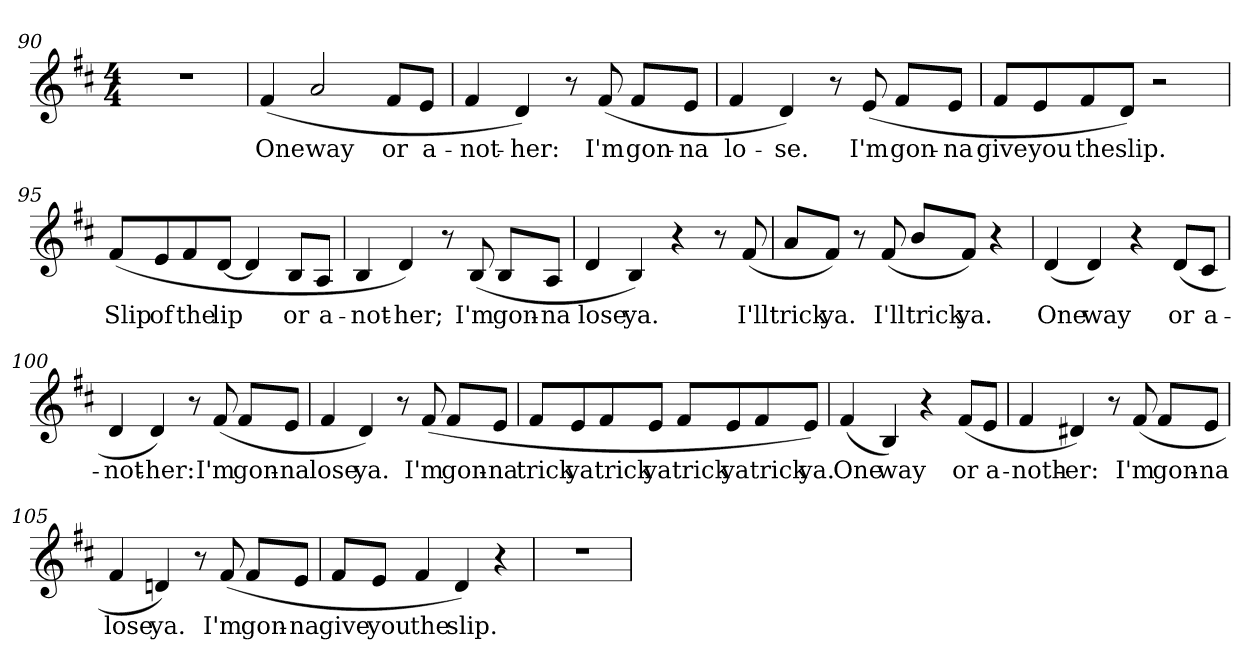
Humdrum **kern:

**kern	**text
*part1	*part1
*staff1	*staff1
*clefG2	*
*k[f#c#]	*
*D:	*
*M4/4	*
=90	=90
1r	.
=91	=91
!	!LO:LY:b:color=#000000
(4f#i/	One
!	!LO:LY:b:color=#000000
2ai/	way
!	!LO:LY:b:color=#000000
8f#i/L	or
!	!LO:LY:b:color=#000000
8ei/J	a-
!!LO:LB:g=z
=92	=92
!	!LO:LY:b:color=#000000
4f#i/	-not-
!	!LO:LY:b:color=#000000
4di/)	-her:
8r	.
!	!LO:LY:b:color=#000000
(8f#i/	I'm
!	!LO:LY:b:color=#000000
8f#i/L	gon-
!	!LO:LY:b:color=#000000
8ei/J	-na
=93	=93
!	!LO:LY:b:color=#000000
4f#i/	lo-
!	!LO:LY:b:color=#000000
4di/)	-se.
8r	.
!	!LO:LY:b:color=#000000
(8ei/	I'm
!	!LO:LY:b:color=#000000
8f#i/L	gon-
!	!LO:LY:b:color=#000000
8ei/J	-na
=94	=94
!	!LO:LY:b:color=#000000
8f#i/L	give
!	!LO:LY:b:color=#000000
8ei/	you
!	!LO:LY:b:color=#000000
8f#i/	the
!	!LO:LY:b:color=#000000
8di/J)	slip.
2r	.
=95	=95
!	!LO:LY:b:color=#000000
(8f#i/L	Slip
!	!LO:LY:b:color=#000000
8ei/	of
!	!LO:LY:b:color=#000000
8f#i/	the
!	!LO:LY:b:color=#000000
[8di/J	lip
4di/]	.
!	!LO:LY:b:color=#000000
8Bi/L	or
!	!LO:LY:b:color=#000000
8Ai/J	a-
!!LO:LB:g=z
=96	=96
!	!LO:LY:b:color=#000000
4Bi/	-not-
!	!LO:LY:b:color=#000000
4di/)	-her;
8r	.
!	!LO:LY:b:color=#000000
(8Bi/	I'm
!	!LO:LY:b:color=#000000
8Bi/L	gon-
!	!LO:LY:b:color=#000000
8Ai/J	-na
=97	=97
!	!LO:LY:b:color=#000000
4di/	lose
!	!LO:LY:b:color=#000000
4Bi/)	ya.
4r	.
8r	.
!	!LO:LY:b:color=#000000
(8f#i/	I'll
=98	=98
!	!LO:LY:b:color=#000000
8ai/L	trick
!	!LO:LY:b:color=#000000
8f#i/J)	ya.
8r	.
!	!LO:LY:b:color=#000000
(8f#i/	I'll
!	!LO:LY:b:color=#000000
8bi/L	trick
!	!LO:LY:b:color=#000000
8f#i/J)	ya.
4r	.
=99	=99
!	!LO:LY:b:color=#000000
(4di/	One
!	!LO:LY:b:color=#000000
4di/)	way
4r	.
!	!LO:LY:b:color=#000000
(8di/L	or
!	!LO:LY:b:color=#000000
8c#i/J	a-
!!LO:LB:g=z
=100	=100
!	!LO:LY:b:color=#000000
4di/	-not-
!	!LO:LY:b:color=#000000
4di/)	-her:
8r	.
!	!LO:LY:b:color=#000000
(8f#i/	I'm
!	!LO:LY:b:color=#000000
8f#i/L	gon-
!	!LO:LY:b:color=#000000
8ei/J	-na
=101	=101
!	!LO:LY:b:color=#000000
4f#i/	lose
!	!LO:LY:b:color=#000000
4di/)	ya.
8r	.
!	!LO:LY:b:color=#000000
(8f#i/	I'm
!	!LO:LY:b:color=#000000
8f#i/L	gon-
!	!LO:LY:b:color=#000000
8ei/J	-na
=102	=102
!	!LO:LY:b:color=#000000
8f#i/L	trick
!	!LO:LY:b:color=#000000
8ei/	ya
!	!LO:LY:b:color=#000000
8f#i/	trick
!	!LO:LY:b:color=#000000
8ei/J	ya
!	!LO:LY:b:color=#000000
8f#i/L	trick
!	!LO:LY:b:color=#000000
8ei/	ya
!	!LO:LY:b:color=#000000
8f#i/	trick
!	!LO:LY:b:color=#000000
8ei/J)	ya.
=103	=103
!	!LO:LY:b:color=#000000
(4f#i/	One
!	!LO:LY:b:color=#000000
4Bi/)	way
4r	.
!	!LO:LY:b:color=#000000
(8f#i/L	or
!	!LO:LY:b:color=#000000
8ei/J	a-
!!LO:LB:g=z
=104	=104
!	!LO:LY:b:color=#000000
4f#i/	-noth-
!	!LO:LY:b:color=#000000
4d#Xi/)	-er:
8r	.
!	!LO:LY:b:color=#000000
(8f#i/	I'm
!	!LO:LY:b:color=#000000
8f#i/L	gon-
!	!LO:LY:b:color=#000000
8ei/J	-na
=105	=105
!	!LO:LY:b:color=#000000
4f#i/	lose
!	!LO:LY:b:color=#000000
4dni/)	ya.
8r	.
!	!LO:LY:b:color=#000000
(8f#i/	I'm
!	!LO:LY:b:color=#000000
8f#i/L	gon-
!	!LO:LY:b:color=#000000
8ei/J	-na
=106	=106
!	!LO:LY:b:color=#000000
8f#i/L	give
!	!LO:LY:b:color=#000000
8ei/J	you
!	!LO:LY:b:color=#000000
4f#i/	the
!	!LO:LY:b:color=#000000
4di/)	slip.
4r	.
=107	=107
1r	.
=	=
*-	*-
